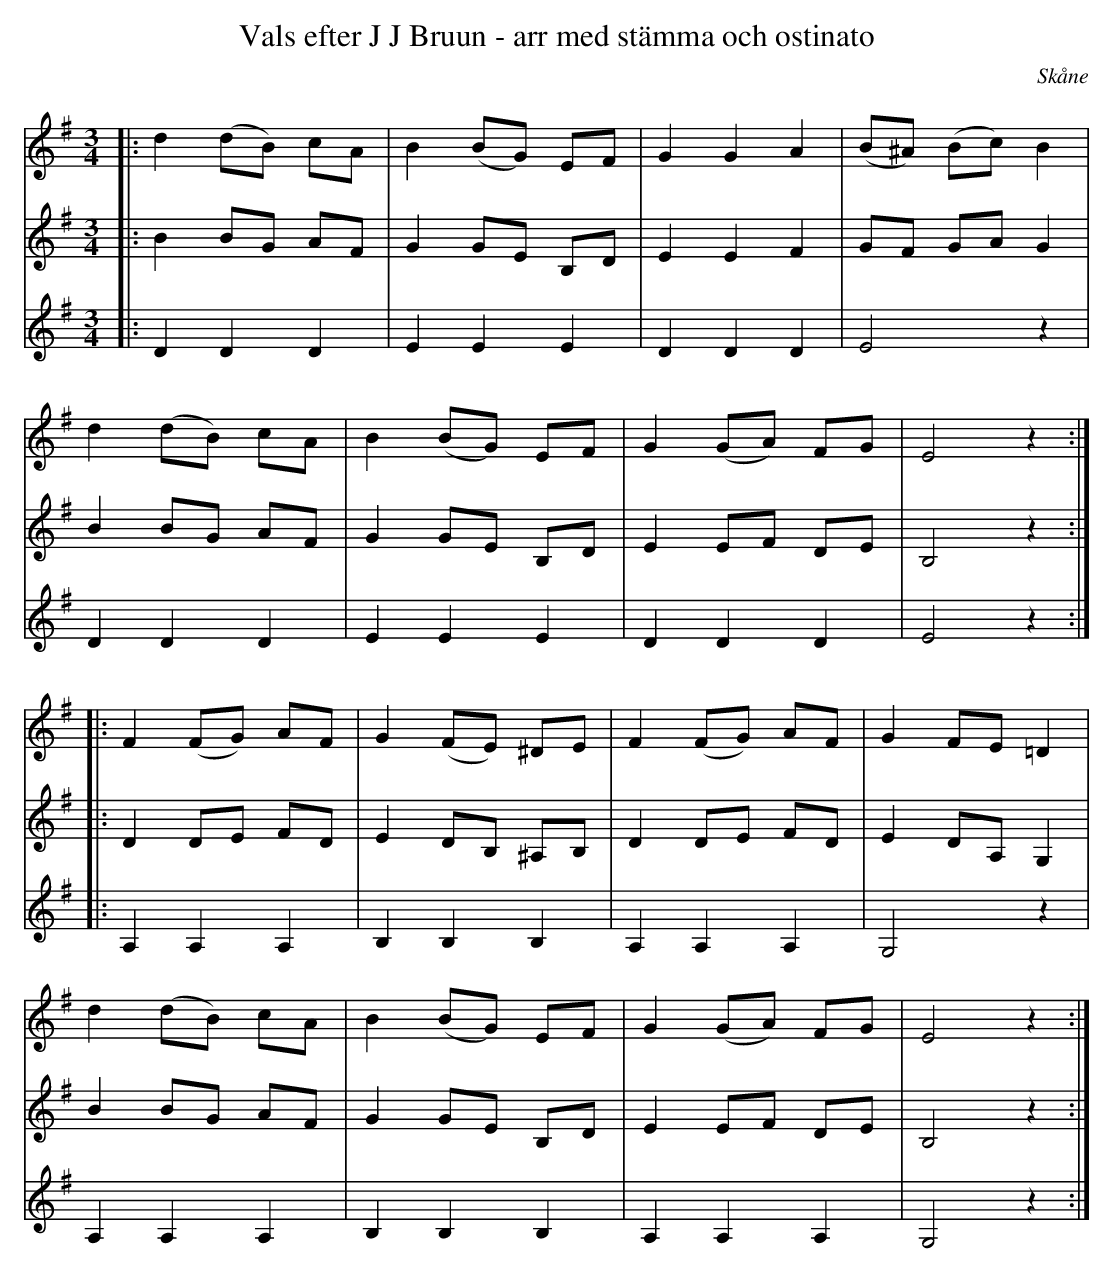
X:1
T:Vals efter J J Bruun - arr med stämma och ostinato
O:Skåne
M:3/4
L:1/8
K:Em
V:1
|: d2 (dB) cA | B2 (BG) EF | G2 G2 A2 | (B^A) (Bc) B2 |
d2 (dB) cA | B2 (BG) EF | G2 (GA) FG | E4 z2 :|
|: F2 (FG) AF | G2 (FE) ^DE | F2 (FG) AF | G2 FE =D2 |
d2 (dB) cA | B2 (BG) EF | G2 (GA) FG | E4 z2 :|
V:2
|:B2 BG AF | G2 GE B,D | E2 E2 F2 | GF GA G2|
B2 BG AF | G2 GE B,D | E2 EF DE | B,4 z2 :|
|: D2 DE FD | E2 DB, ^A,B, | D2 DE FD | E2 DA, G,2 |
B2 BG AF | G2 GE B,D | E2 EF DE | B,4 z2 :|
V:3
|: D2D2D2 | E2E2E2 | D2D2D2 | E4 z2 |
 D2D2D2 | E2E2E2 | D2D2D2 | E4 z2  :|
|: A,2A,2A,2| B,2B,2B,2 | A,2A,2A,2 | G,4 z2 |
 A,2A,2A,2| B,2B,2B,2 | A,2A,2A,2 | G,4 z2  :|
